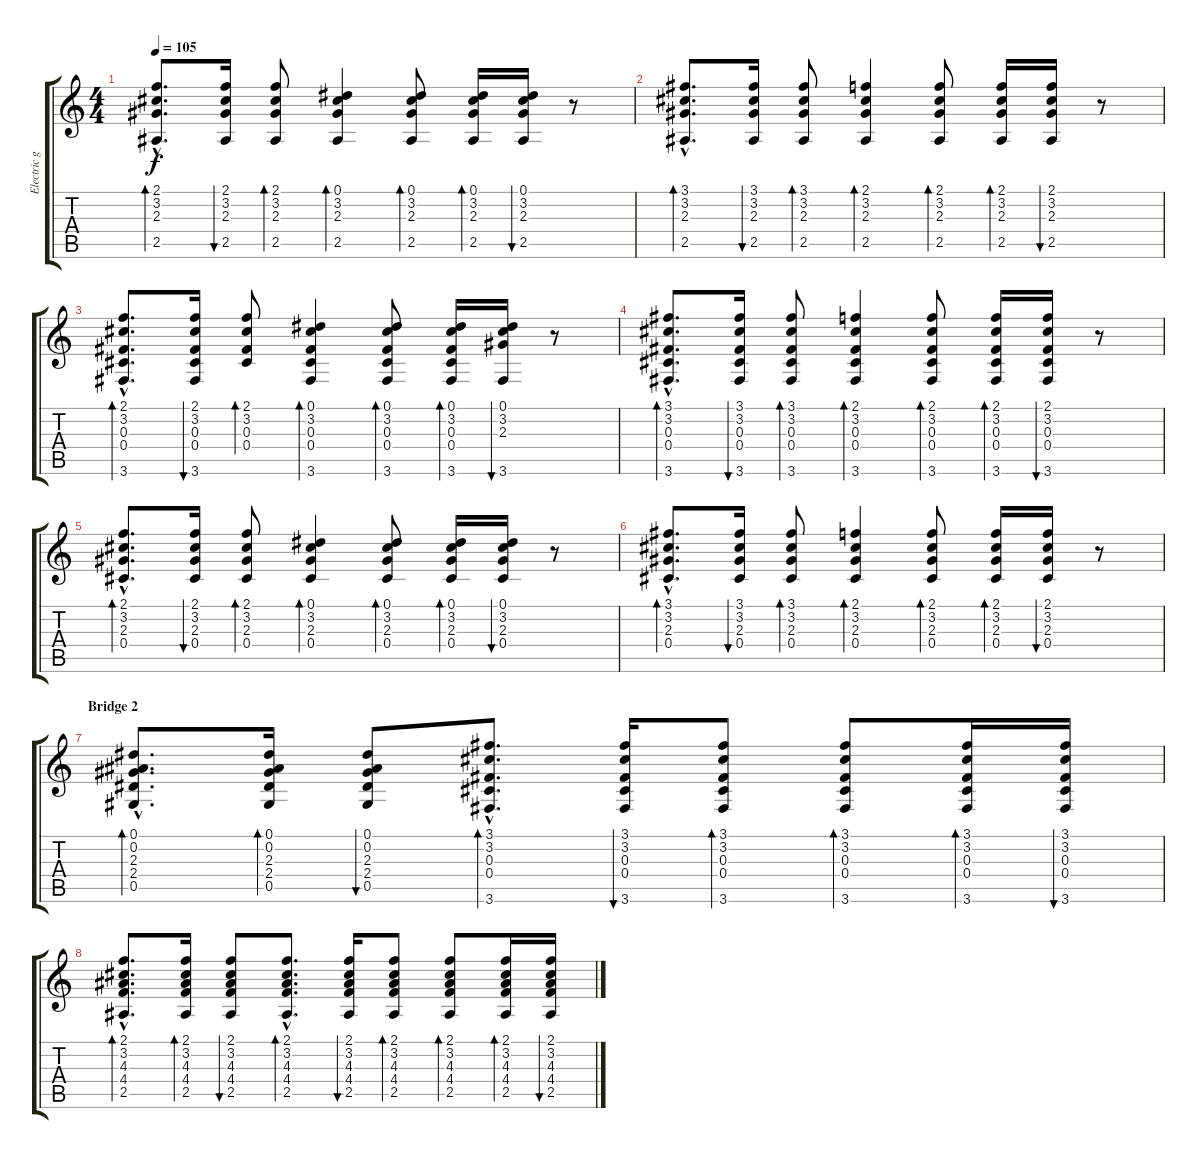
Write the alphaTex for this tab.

\track ("Electric guitar (clean)" "Electric g") {instrument electricguitarclean}
\staff {score tabs}
\tuning (Eb4 Bb3 Gb3 Db3 Ab2 Eb2) {hide}
\ts (4 4)
\tempo 105
\clef g2
\ks c
(2.1{hac} 3.2{hac} 2.3{hac} 2.5{hac}).8{d bd 60 dy f} (2.1 3.2 2.3 2.5).16{bu 60} (2.1 3.2 2.3 2.5).8{bd 60} (0.1 3.2 2.3 2.5).4{bd 60} (0.1 3.2 2.3 2.5).8{bd 60} (0.1 3.2 2.3 2.5).16{bd 60} (0.1 3.2 2.3 2.5).16{bu 60} r.8 |
(3.1{hac} 3.2{hac} 2.3{hac} 2.5{hac}).8{d bd 60} (3.1 3.2 2.3 2.5).16{bu 60} (3.1 3.2 2.3 2.5).8{bd 60} (2.1 3.2 2.3 2.5).4{bd 60} (2.1 3.2 2.3 2.5).8{bd 60} (2.1 3.2 2.3 2.5).16{bd 60} (2.1 3.2 2.3 2.5).16{bu 60} r.8 |
(2.1{hac} 3.2{hac} 0.3{hac} 0.4{hac} 3.6{hac}).8{d bd 60} (2.1 3.2 0.3 0.4 3.6).16{bu 60} (2.1 3.2 0.3 0.4).8{bd 60} (0.1 3.2 0.3 0.4 3.6).4{bd 60} (0.1 3.2 0.3 0.4 3.6).8{bd 60} (0.1 3.2 0.3 0.4 3.6).16{bd 60} (0.1 3.2 2.3 3.6).16{bu 60} r.8 |
(3.1{hac} 3.2{hac} 0.3{hac} 0.4{hac} 3.6{hac}).8{d bd 60} (3.1 3.2 0.3 0.4 3.6).16{bu 60} (3.1 3.2 0.3 0.4 3.6).8{bd 60} (2.1 3.2 0.3 0.4 3.6).4{bd 60} (2.1 3.2 0.3 0.4 3.6).8{bd 60} (2.1 3.2 0.3 0.4 3.6).16{bd 60} (2.1 3.2 0.3 0.4 3.6).16{bu 60} r.8 |
(2.1{hac} 3.2{hac} 2.3{hac} 0.4{hac}).8{d bd 60} (2.1 3.2 2.3 0.4).16{bu 60} (2.1 3.2 2.3 0.4).8{bd 60} (0.1 3.2 2.3 0.4).4{bd 60} (0.1 3.2 2.3 0.4).8{bd 60} (0.1 3.2 2.3 0.4).16{bd 60} (0.1 3.2 2.3 0.4).16{bu 60} r.8 |
(3.1{hac} 3.2{hac} 2.3{hac} 0.4{hac}).8{d bd 60} (3.1 3.2 2.3 0.4).16{bu 60} (3.1 3.2 2.3 0.4).8{bd 60} (2.1 3.2 2.3 0.4).4{bd 60} (2.1 3.2 2.3 0.4).8{bd 60} (2.1 3.2 2.3 0.4).16{bd 60} (2.1 3.2 2.3 0.4).16{bu 60} r.8 |
\section ("" "Bridge 2")
(0.1{hac} 0.2{hac} 2.3{hac} 2.4{hac} 0.5{hac}).8{d bd 60} (0.1 0.2 2.3 2.4 0.5).16{bd 60} (0.1 0.2 2.3 2.4 0.5).8{bu 60} (3.1{hac} 3.2{hac} 0.3{hac} 0.4{hac} 3.6{hac}).8{d bd 60} (3.1 3.2 0.3 0.4 3.6).16{bu 60} (3.1 3.2 0.3 0.4 3.6).8{bd 60} (3.1 3.2 0.3 0.4 3.6).8{bd 60} (3.1 3.2 0.3 0.4 3.6).16{bd 60} (3.1 3.2 0.3 0.4 3.6).16{bu 60} |
(2.1{hac} 3.2{hac} 4.3{hac} 4.4{hac} 2.5{hac}).8{d bd 60} (2.1 3.2 4.3 4.4 2.5).16{bd 60} (2.1 3.2 4.3 4.4 2.5).8{bu 60} (2.1{hac} 3.2{hac} 4.3{hac} 4.4{hac} 2.5{hac}).8{d bd 60} (2.1 3.2 4.3 4.4 2.5).16{bu 60} (2.1 3.2 4.3 4.4 2.5).8{bd 60} (2.1 3.2 4.3 4.4 2.5).8{bd 60} (2.1 3.2 4.3 4.4 2.5).16{bd 60} (2.1 3.2 4.3 4.4 2.5).16{bu 60}
